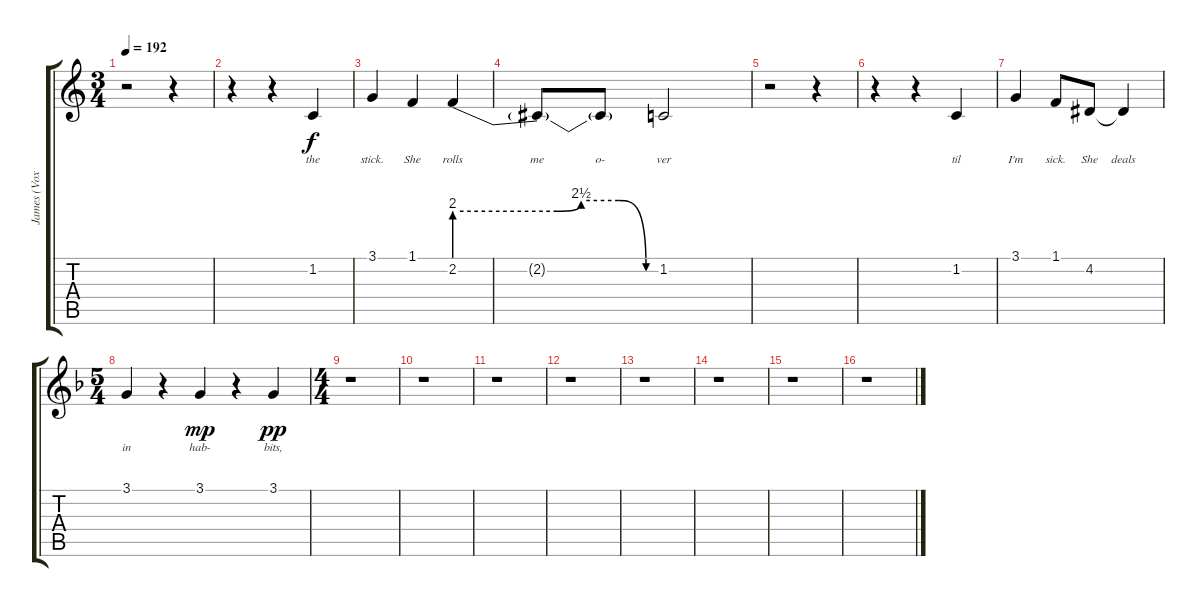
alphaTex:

\track ("James (Vox)" "James (Vox") {instrument lead2sawtooth}
\staff {score tabs}
\tuning (E4 B3 G3 D3 A2 E2) {hide}
\ts (3 4)
\tempo 192
\clef g2
\ks c
r.2{dy f} r.4 |
r.4 r.4 1.2.4{lyrics (0 "the") lyrics (1 "") lyrics (2 "") lyrics (3 "") lyrics (4 "")} |
3.1.4{lyrics (0 "stick.") lyrics (1 "") lyrics (2 "") lyrics (3 "") lyrics (4 "")} 1.1.4{lyrics (0 "She") lyrics (1 "") lyrics (2 "") lyrics (3 "") lyrics (4 "")} 2.2{be (custom 0 8 30 8 37 10 48 10 56 0 60 0)}.4{lyrics (0 "rolls") lyrics (1 "") lyrics (2 "") lyrics (3 "") lyrics (4 "")} |
2.2{t}.8{lyrics (0 "me") lyrics (1 "") lyrics (2 "") lyrics (3 "") lyrics (4 "")} 2.2{t}.8{lyrics (0 "o-") lyrics (1 "") lyrics (2 "") lyrics (3 "") lyrics (4 "")} 1.2.2{lyrics (0 "ver") lyrics (1 "") lyrics (2 "") lyrics (3 "") lyrics (4 "")} |
r.2 r.4 |
r.4 r.4 1.2.4{lyrics (0 "til") lyrics (1 "") lyrics (2 "") lyrics (3 "") lyrics (4 "")} |
3.1.4{lyrics (0 "I'm") lyrics (1 "") lyrics (2 "") lyrics (3 "") lyrics (4 "")} 1.1.8{lyrics (0 "sick.") lyrics (1 "") lyrics (2 "") lyrics (3 "") lyrics (4 "")} 4.2.8{lyrics (0 "She") lyrics (1 "") lyrics (2 "") lyrics (3 "") lyrics (4 "")} 4.2{t}.4{lyrics (0 "deals") lyrics (1 "") lyrics (2 "") lyrics (3 "") lyrics (4 "")} |
\ts (5 4)
\ks f
3.1.4{lyrics (0 "in") lyrics (1 "") lyrics (2 "") lyrics (3 "") lyrics (4 "")} r.4 3.1.4{lyrics (0 "hab-") lyrics (1 "") lyrics (2 "") lyrics (3 "") lyrics (4 "") dy mp} r.4 3.1.4{lyrics (0 "bits,") lyrics (1 "") lyrics (2 "") lyrics (3 "") lyrics (4 "") dy pp} |
\ts (4 4)
r.1 |
r.1 |
r.1 |
r.1 |
r.1 |
r.1 |
r.1 |
r.1
